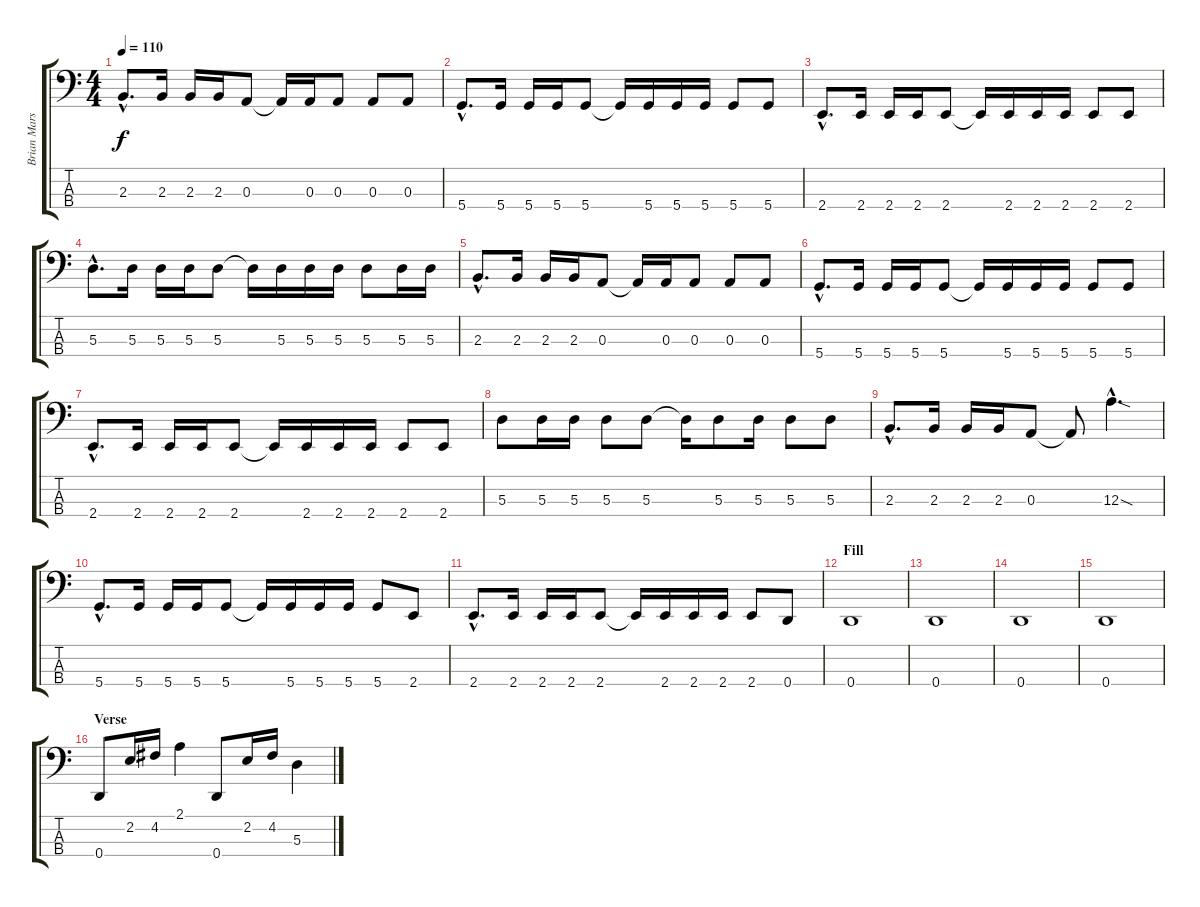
\track ("Brian Marshall" "Brian Mars") {instrument electricbassfinger}
\staff {score tabs}
\tuning (G2 D2 A1 D1) {hide}
\ts (4 4)
\tempo 110
\clef f4
\ks c
2.3{hac}.8{d dy f} 2.3.16 2.3.16 2.3.16 0.3.8 0.3{t}.16 0.3.16 0.3.8 0.3.8 0.3.8 |
5.4{hac}.8{d} 5.4.16 5.4.16 5.4.16 5.4.8 5.4{t}.16 5.4.16 5.4.16 5.4.16 5.4.8 5.4.8 |
2.4{hac}.8{d} 2.4.16 2.4.16 2.4.16 2.4.8 2.4{t}.16 2.4.16 2.4.16 2.4.16 2.4.8 2.4.8 |
5.3{hac}.8{d} 5.3.16 5.3.16 5.3.16 5.3.8 5.3{t}.16 5.3.16 5.3.16 5.3.16 5.3.8 5.3.16 5.3.16 |
2.3{hac}.8{d} 2.3.16 2.3.16 2.3.16 0.3.8 0.3{t}.16 0.3.16 0.3.8 0.3.8 0.3.8 |
5.4{hac}.8{d} 5.4.16 5.4.16 5.4.16 5.4.8 5.4{t}.16 5.4.16 5.4.16 5.4.16 5.4.8 5.4.8 |
2.4{hac}.8{d} 2.4.16 2.4.16 2.4.16 2.4.8 2.4{t}.16 2.4.16 2.4.16 2.4.16 2.4.8 2.4.8 |
5.3.8 5.3.16 5.3.16 5.3.8 5.3.8 5.3{t}.16 5.3.8 5.3.16 5.3.8 5.3.8 |
2.3{hac}.8{d} 2.3.16 2.3.16 2.3.16 0.3.8 0.3{t}.8 12.3{sod hac}.4{d} |
5.4{hac}.8{d} 5.4.16 5.4.16 5.4.16 5.4.8 5.4{t}.16 5.4.16 5.4.16 5.4.16 5.4.8 2.4.8 |
2.4{hac}.8{d} 2.4.16 2.4.16 2.4.16 2.4.8 2.4{t}.16 2.4.16 2.4.16 2.4.16 2.4.8 0.4.8 |
\section ("" "Fill")
0.4.1 |
0.4.1 |
0.4.1 |
0.4.1 |
\section ("" "Verse")
0.4.8 2.2.16 4.2.16 2.1.4 0.4.8 2.2.16 4.2.16 5.3.4
